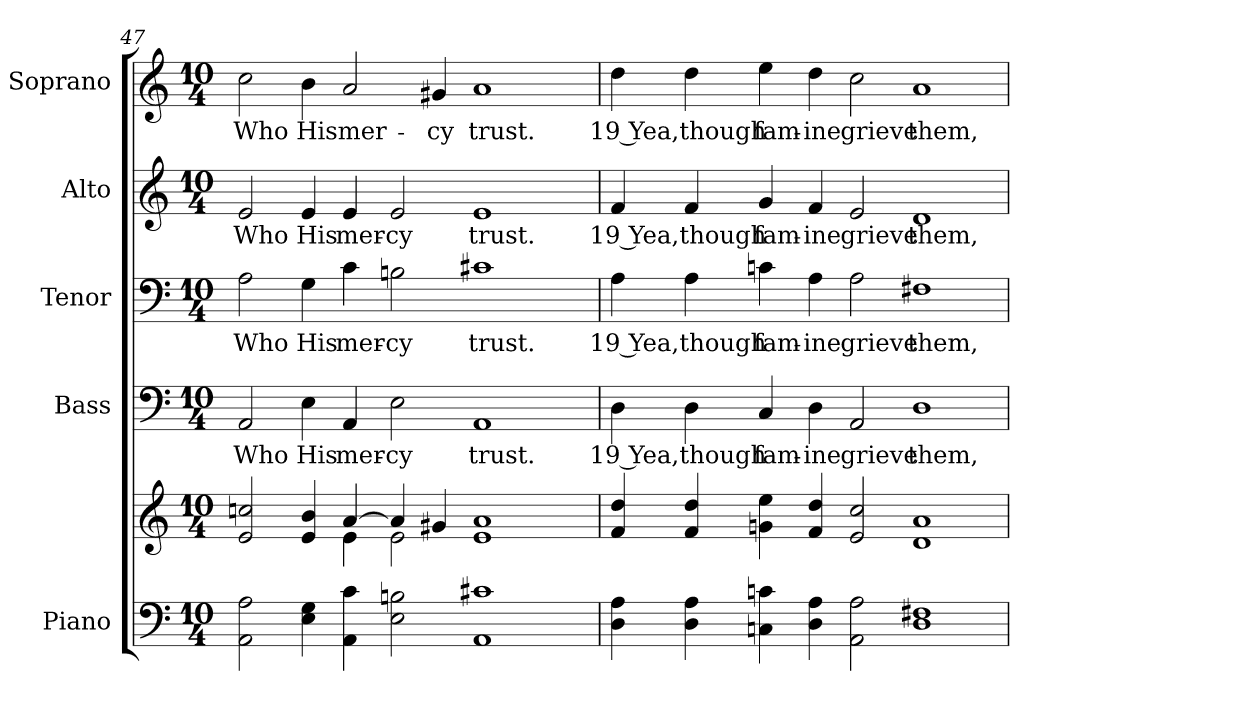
**kern	**kern	**kern	**text	**kern	**text	**kern	**text	**kern	**text
*part5	*part5	*part4	*part4	*part3	*part3	*part2	*part2	*part1	*part1
*staff6	*staff5	*staff4	*staff4	*staff3	*staff3	*staff2	*staff2	*staff1	*staff1
*I"Piano	*	*I"Bass	*	*I"Tenor	*	*I"Alto	*	*I"Soprano	*
*I'Pno.	*	*I'B.	*	*I'T.	*	*I'A.	*	*I'S.	*
!!LO:PB:g=z
*clefF4	*clefG2	*clefF4	*	*clefF4	*	*clefG2	*	*clefG2	*
*k[]	*k[]	*k[]	*	*k[]	*	*k[]	*	*k[]	*
*C:	*C:	*C:	*	*C:	*	*C:	*	*C:	*
*M10/4	*M10/4	*M10/4	*	*M10/4	*	*M10/4	*	*M10/4	*
=47	=47	=47	=47	=47	=47	=47	=47	=47	=47
*	*^	*	*	*	*	*	*	*	*
!	!	!	!	!LO:LY:b:color=#000000	!	!	!	!	!	!
!	!	!	!	!	!	!LO:LY:b:color=#000000	!	!	!	!
!	!	!	!	!	!	!	!	!LO:LY:b:color=#000000	!	!
!	!	!	!	!	!	!	!	!	!	!LO:LY:b:color=#000000
2AAi\ 2Ai	2ei/ 2ccni	2ryy	2AAi/	Who	2Ai\	Who	2ei/	Who	2cci\	Who
!	!	!	!	!LO:LY:b:color=#000000	!	!	!	!	!	!
!	!	!	!	!	!	!LO:LY:b:color=#000000	!	!	!	!
!	!	!	!	!	!	!	!	!LO:LY:b:color=#000000	!	!
!	!	!	!	!	!	!	!	!	!	!LO:LY:b:color=#000000
4Ei\ 4Gi	4ei/ 4bi	4ryy	4Ei\	His	4Gi\	His	4ei/	His	4bi\	His
!	!	!	!	!LO:LY:b:color=#000000	!	!	!	!	!	!
!	!	!	!	!	!	!LO:LY:b:color=#000000	!	!	!	!
!	!	!	!	!	!	!	!	!LO:LY:b:color=#000000	!	!
!	!	!	!	!	!	!	!	!	!	!LO:LY:b:color=#000000
4AAi\ 4ci	[>4ai/	4ei\	4AAi/	mer-	4ci\	mer-	4ei/	mer-	2ai/	mer-
!	!	!	!	!LO:LY:b:color=#000000	!	!	!	!	!	!
!	!	!	!	!	!	!LO:LY:b:color=#000000	!	!	!	!
!	!	!	!	!	!	!	!	!LO:LY:b:color=#000000	!	!
2Ei\ 2Bni	4ai/]	2ei\	2Ei\	-cy	2Bni\	-cy	2ei/	-cy	.	.
!	!	!	!	!	!	!	!	!	!	!LO:LY:b:color=#000000
.	4g#Xi/	.	.	.	.	.	.	.	4g#Xi/	-cy
!	!	!	!	!LO:LY:b:color=#000000	!	!	!	!	!	!
!	!	!	!	!	!	!LO:LY:b:color=#000000	!	!	!	!
!	!	!	!	!	!	!	!	!LO:LY:b:color=#000000	!	!
!	!	!	!	!	!	!	!	!	!	!LO:LY:b:color=#000000
1AAi 1c#Xi	1ei 1ai	2ryy	1AAi	trust.	1c#Xi	trust.	1ei	trust.	1ai	trust.
.	.	2ryy	.	.	.	.	.	.	.	.
*	*v	*v	*	*	*	*	*	*	*	*
!!LO:PB:g=z
=48	=48	=48	=48	=48	=48	=48	=48	=48	=48
*	*^	*	*	*	*	*	*	*	*
!	!	!	!	!LO:LY:b:color=#000000	!	!	!	!	!	!
*	*v	*v	*	*	*	*	*	*	*	*
*	*^	*	*	*	*	*	*	*	*
!	!	!	!	!	!	!LO:LY:b:color=#000000	!	!	!	!
*	*v	*v	*	*	*	*	*	*	*	*
*	*^	*	*	*	*	*	*	*	*
!	!	!	!	!	!	!	!	!LO:LY:b:color=#000000	!	!
*	*v	*v	*	*	*	*	*	*	*	*
*	*^	*	*	*	*	*	*	*	*
!	!	!	!	!	!	!	!	!	!	!LO:LY:b:color=#000000
*	*v	*v	*	*	*	*	*	*	*	*
4Di\ 4Ai	4fi/ 4ddi	4Di\	19 Yea,	4Ai\	19 Yea,	4fi/	19 Yea,	4ddi\	19 Yea,
!	!	!	!LO:LY:b:color=#000000	!	!	!	!	!	!
!	!	!	!	!	!LO:LY:b:color=#000000	!	!	!	!
!	!	!	!	!	!	!	!LO:LY:b:color=#000000	!	!
!	!	!	!	!	!	!	!	!	!LO:LY:b:color=#000000
4Di\ 4Ai	4fi/ 4ddi	4Di\	though	4Ai\	though	4fi/	though	4ddi\	though
!	!	!	!LO:LY:b:color=#000000	!	!	!	!	!	!
!	!	!	!	!	!LO:LY:b:color=#000000	!	!	!	!
!	!	!	!	!	!	!	!LO:LY:b:color=#000000	!	!
!	!	!	!	!	!	!	!	!	!LO:LY:b:color=#000000
4Cni\ 4cni	4gni\ 4eei	4Ci/	fam-	4cni\	fam-	4gi/	fam-	4eei\	fam-
!	!	!	!LO:LY:b:color=#000000	!	!	!	!	!	!
!	!	!	!	!	!LO:LY:b:color=#000000	!	!	!	!
!	!	!	!	!	!	!	!LO:LY:b:color=#000000	!	!
!	!	!	!	!	!	!	!	!	!LO:LY:b:color=#000000
4Di\ 4Ai	4fi/ 4ddi	4Di\	-ine	4Ai\	-ine	4fi/	-ine	4ddi\	-ine
!	!	!	!LO:LY:b:color=#000000	!	!	!	!	!	!
!	!	!	!	!	!LO:LY:b:color=#000000	!	!	!	!
!	!	!	!	!	!	!	!LO:LY:b:color=#000000	!	!
!	!	!	!	!	!	!	!	!	!LO:LY:b:color=#000000
2AAi\ 2Ai	2ei/ 2cci	2AAi/	grieve	2Ai\	grieve	2ei/	grieve	2cci\	grieve
!	!	!	!LO:LY:b:color=#000000	!	!	!	!	!	!
!	!	!	!	!	!LO:LY:b:color=#000000	!	!	!	!
!	!	!	!	!	!	!	!LO:LY:b:color=#000000	!	!
!	!	!	!	!	!	!	!	!	!LO:LY:b:color=#000000
1Di 1F#Xi	1di 1ai	1Di	them,	1F#Xi	them,	1di	them,	1ai	them,
=	=	=	=	=	=	=	=	=	=
*-	*-	*-	*-	*-	*-	*-	*-	*-	*-
